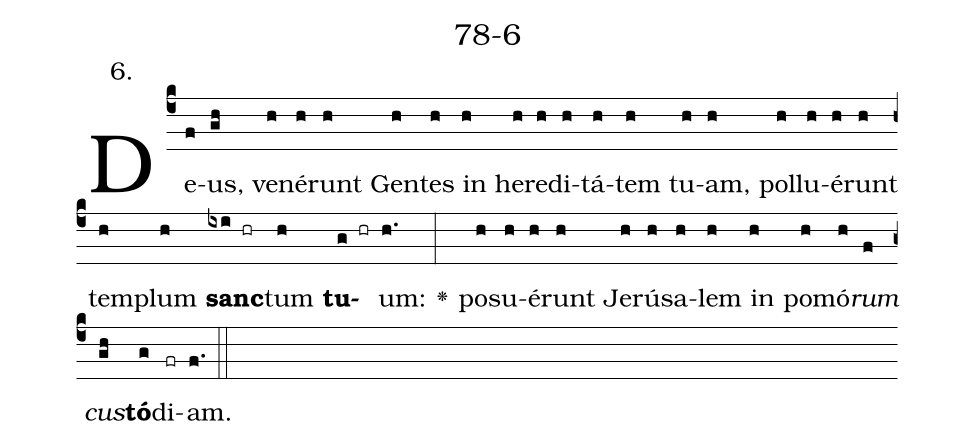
name: 78-6;
annotation: 6.;
%%
(c4)De(f)us,(gh) ve(h)né(h)runt(h) Gen(h)tes(h) in(h) he(h)re(h)di(h)tá(h)tem(h) tu(h)am,(h) pol(h)lu(h)é(h)runt(h) tem(h)plum(h) <b>sanc</b>(ixi hr)tum(h) <b>tu</b>(g hr)um:(h.) <v>\greheightstar</v>(:) po(h)su(h)é(h)runt(h) Je(h)rú(h)sa(h)lem(h) in(h) po(h)mó(h)<i>rum</i>(f) <i>cus</i>(gh)<b>tó</b>(g)di(fr)am.(f.) (::)


%E(h) u(h) o(f) u(gh) a(g) e.(f.) (::)
